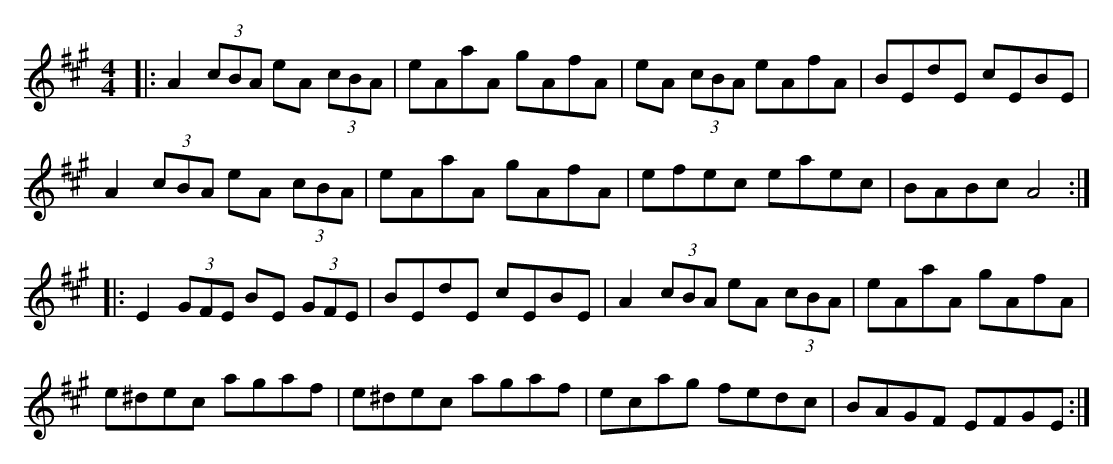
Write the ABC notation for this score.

X:1
M:4/4
K:A
|:A2 (3cBA eA (3cBA|eAaA gAfA|eA (3cBA eAfA|BEdE cEBE|
A2 (3cBA eA (3cBA|eAaA gAfA|efec eaec|BABc A4:|
|:E2 (3GFE BE (3GFE|BEdE cEBE|A2 (3cBA eA (3cBA|eAaA gAfA|
e^dec agaf|e^dec agaf|ecag fedc|BAGF EFGE:|
